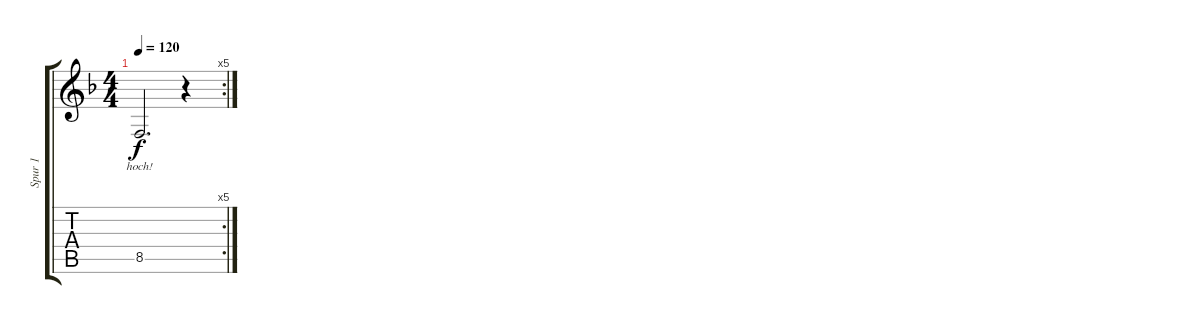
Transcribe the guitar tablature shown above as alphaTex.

\track ("Spur 1" "Spur 1") {instrument synthvoice}
\staff {score tabs}
\tuning (E4 B3 G3 D3 A2 E2) {hide}
\rc 5
\ts (4 4)
\tempo 120
\clef g2
\ks f
8.5.2{d lyrics (0 "hoch!") lyrics (1 "") lyrics (2 "") lyrics (3 "") lyrics (4 "") dy f} r.4
